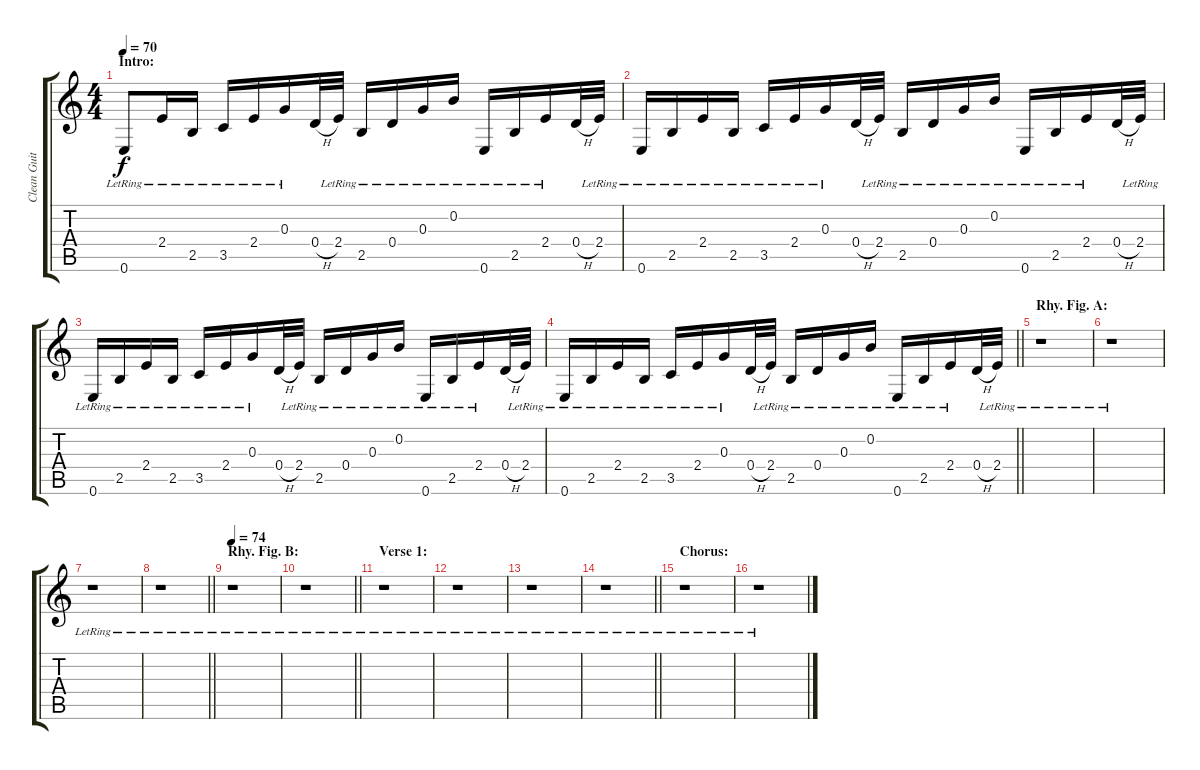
\track ("Clean Guitar" "Clean Guit") {instrument electricguitarclean}
\staff {score tabs}
\tuning (E4 B3 G3 D3 A2 E2) {hide}
\ts (4 4)
\section ("" "Intro:")
\tempo 70
\clef g2
\ks c
0.6{lr}.8{dy f instrument electricguitarclean} 2.4{lr}.16 2.5{lr}.16 3.5{lr}.16 2.4{lr}.16 0.3{lr}.16 0.4{h}.32 2.4{lr}.32 2.5{lr}.16 0.4{lr}.16 0.3{lr}.16 0.2{lr}.16 0.6{lr}.16 2.5{lr}.16 2.4{lr}.16 0.4{h}.32 2.4{lr}.32 |
0.6{lr}.16 2.5{lr}.16 2.4{lr}.16 2.5{lr}.16 3.5{lr}.16 2.4{lr}.16 0.3{lr}.16 0.4{h}.32 2.4{lr}.32 2.5{lr}.16 0.4{lr}.16 0.3{lr}.16 0.2{lr}.16 0.6{lr}.16 2.5{lr}.16 2.4{lr}.16 0.4{h}.32 2.4{lr}.32 |
0.6{lr}.16 2.5{lr}.16 2.4{lr}.16 2.5{lr}.16 3.5{lr}.16 2.4{lr}.16 0.3{lr}.16 0.4{h}.32 2.4{lr}.32 2.5{lr}.16 0.4{lr}.16 0.3{lr}.16 0.2{lr}.16 0.6{lr}.16 2.5{lr}.16 2.4{lr}.16 0.4{h}.32 2.4{lr}.32 |
\barLineRight lightlight
0.6{lr}.16 2.5{lr}.16 2.4{lr}.16 2.5{lr}.16 3.5{lr}.16 2.4{lr}.16 0.3{lr}.16 0.4{h}.32 2.4{lr}.32 2.5{lr}.16 0.4{lr}.16 0.3{lr}.16 0.2{lr}.16 0.6{lr}.16 2.5{lr}.16 2.4{lr}.16 0.4{h}.32 2.4{lr}.32 |
\section ("" "Rhy. Fig. A:")
r.1 |
r.1 |
r.1 |
\barLineRight lightlight
r.1 |
\section ("" "Rhy. Fig. B:")
\tempo 74
r.1 |
\barLineRight lightlight
r.1 |
\section ("" "Verse 1:")
r.1 |
r.1 |
r.1 |
\barLineRight lightlight
r.1 |
\section ("" "Chorus:")
r.1 |
r.1
